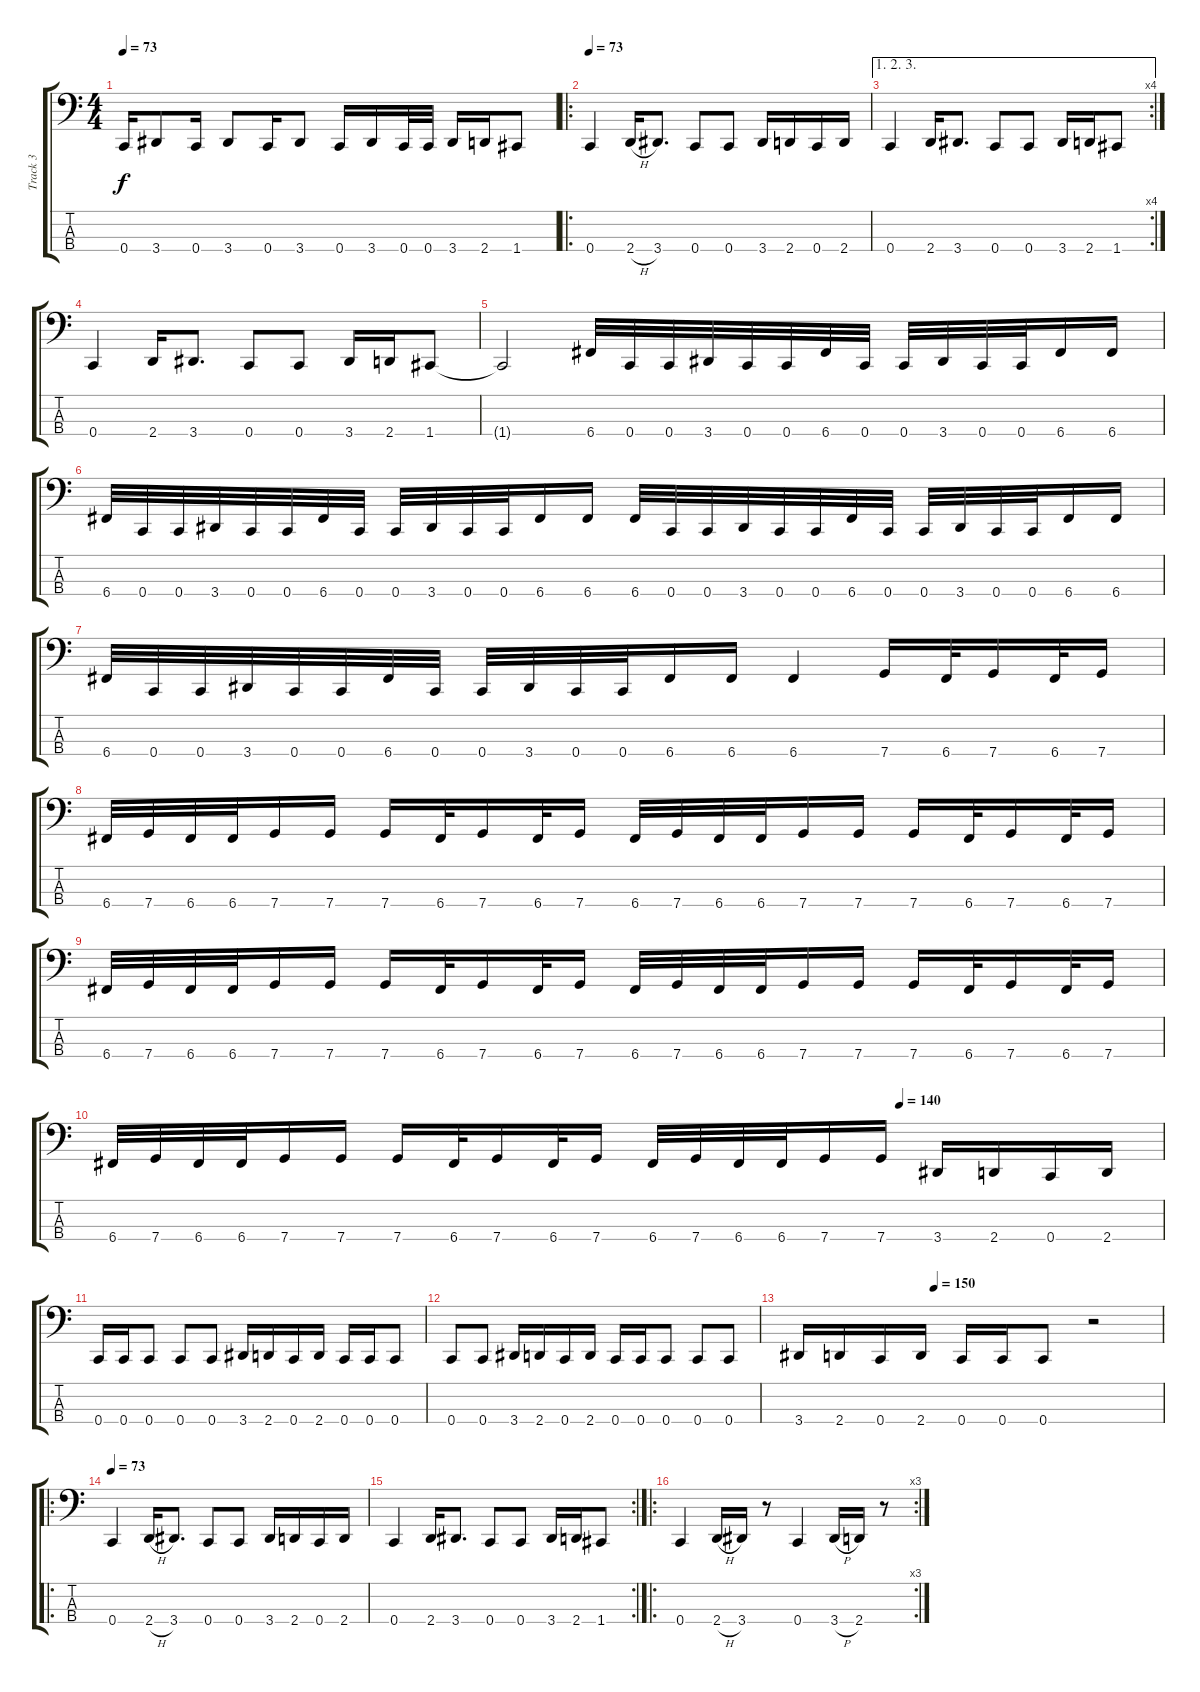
\track ("Track 3" "Track 3") {instrument electricbassfinger}
\staff {score tabs}
\tuning (F2 C2 G1 C1) {hide}
\ts (4 4)
\tempo 73
\clef f4
\ks c
0.4.16{dy f} 3.4.8 0.4.16 3.4.8 0.4.16 3.4.8 0.4.16 3.4.16 0.4.32 0.4.32 3.4.16 2.4.16 1.4.8 |
\ro
\tempo 73
0.4.4 2.4{h}.16 3.4.8{d} 0.4.8 0.4.8 3.4.16 2.4.16 0.4.16 2.4.16 |
\ae (1 2 3)
\rc 4
0.4.4 2.4.16 3.4.8{d} 0.4.8 0.4.8 3.4.16 2.4.16 1.4.8 |
0.4.4 2.4.16 3.4.8{d} 0.4.8 0.4.8 3.4.16 2.4.16 1.4.8 |
1.4{t}.2 6.4.32 0.4.32 0.4.32 3.4.32 0.4.32 0.4.32 6.4.32 0.4.32 0.4.32 3.4.32 0.4.32 0.4.32 6.4.16 6.4.16 |
6.4.32 0.4.32 0.4.32 3.4.32 0.4.32 0.4.32 6.4.32 0.4.32 0.4.32 3.4.32 0.4.32 0.4.32 6.4.16 6.4.16 6.4.32 0.4.32 0.4.32 3.4.32 0.4.32 0.4.32 6.4.32 0.4.32 0.4.32 3.4.32 0.4.32 0.4.32 6.4.16 6.4.16 |
6.4.32 0.4.32 0.4.32 3.4.32 0.4.32 0.4.32 6.4.32 0.4.32 0.4.32 3.4.32 0.4.32 0.4.32 6.4.16 6.4.16 6.4.4 7.4.16 6.4.32 7.4.16 6.4.32 7.4.16 |
6.4.32 7.4.32 6.4.32 6.4.32 7.4.16 7.4.16 7.4.16 6.4.32 7.4.16 6.4.32 7.4.16 6.4.32 7.4.32 6.4.32 6.4.32 7.4.16 7.4.16 7.4.16 6.4.32 7.4.16 6.4.32 7.4.16 |
6.4.32 7.4.32 6.4.32 6.4.32 7.4.16 7.4.16 7.4.16 6.4.32 7.4.16 6.4.32 7.4.16 6.4.32 7.4.32 6.4.32 6.4.32 7.4.16 7.4.16 7.4.16 6.4.32 7.4.16 6.4.32 7.4.16 |
\tempo (140 0.75)
6.4.32 7.4.32 6.4.32 6.4.32 7.4.16 7.4.16 7.4.16 6.4.32 7.4.16 6.4.32 7.4.16 6.4.32 7.4.32 6.4.32 6.4.32 7.4.16 7.4.16 3.4.16 2.4.16 0.4.16 2.4.16 |
0.4.16 0.4.16 0.4.8 0.4.8 0.4.8 3.4.16 2.4.16 0.4.16 2.4.16 0.4.16 0.4.16 0.4.8 |
0.4.8 0.4.8 3.4.16 2.4.16 0.4.16 2.4.16 0.4.16 0.4.16 0.4.8 0.4.8 0.4.8 |
\tempo (150 0.375)
3.4.16 2.4.16 0.4.16 2.4.16 0.4.16 0.4.16 0.4.8 r.2 |
\ro
\tempo 73
0.4.4 2.4{h}.16 3.4.8{d} 0.4.8 0.4.8 3.4.16 2.4.16 0.4.16 2.4.16 |
\rc 2
0.4.4 2.4.16 3.4.8{d} 0.4.8 0.4.8 3.4.16 2.4.16 1.4.8 |
\ro
\rc 3
0.4.4 2.4{h}.16 3.4.16 r.8 0.4.4 3.4{h}.16 2.4.16 r.8
